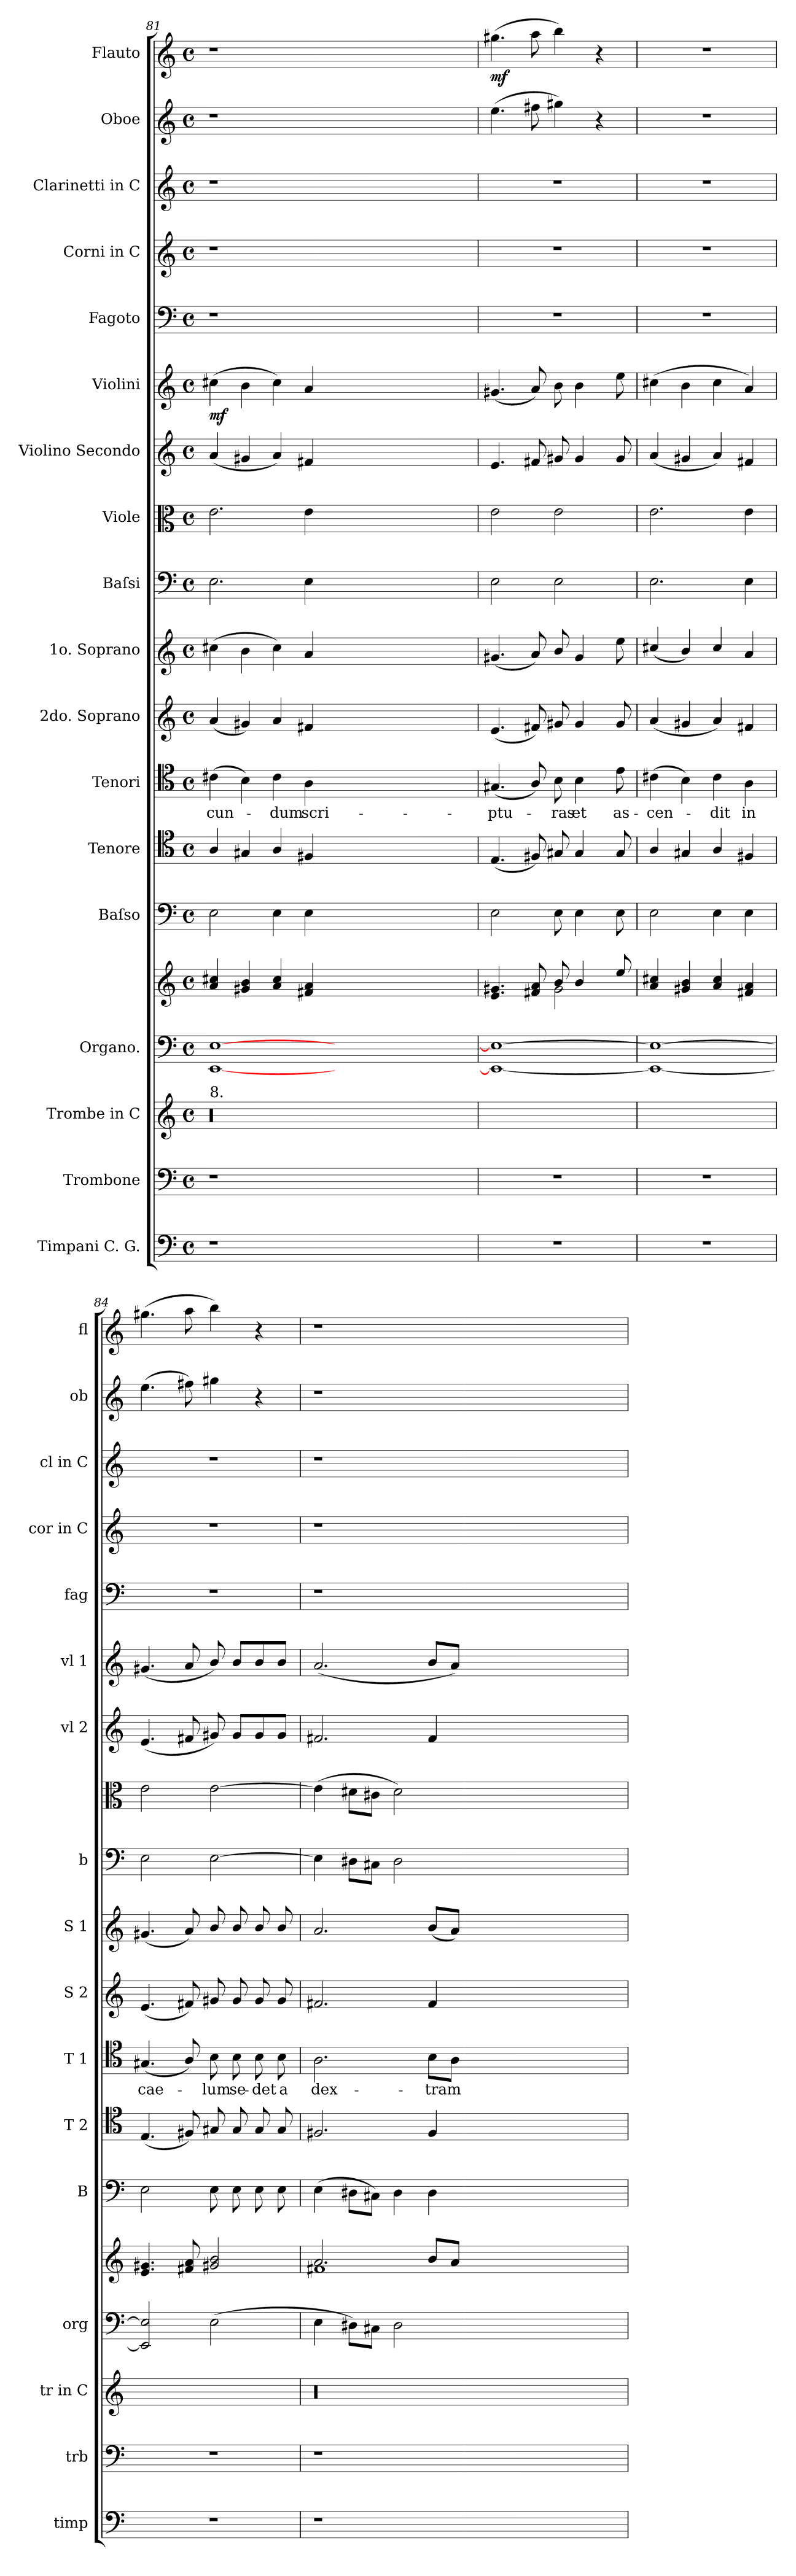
**kern	**kern	**kern	**kern	**kern	**kern	**kern	**kern	**text	**kern	**kern	**kern	**kern	**kern	**kern	**dynam	**kern	**kern	**kern	**kern	**kern	**dynam
*part18	*part17	*part16	*part15	*part15	*part14	*part13	*part12	*part12	*part11	*part10	*part9	*part8	*part7	*part6	*part6	*part5	*part4	*part3	*part2	*part1	*part1
*staff19	*staff18	*staff17	*staff16	*staff15	*staff14	*staff13	*staff12	*staff12	*staff11	*staff10	*staff9	*staff8	*staff7	*staff6	*staff6	*staff5	*staff4	*staff3	*staff2	*staff1	*staff1
*I"Timpani C. G.	*I"Trombone	*I"Trombe in C	*I"Organo.	*	*I"Baſso	*I"Tenore	*I"Tenori	*	*I"2do. Soprano	*I"1o. Soprano	*I"Baſsi	*I"Viole	*I"Violino Secondo	*I"Violini	*	*I"Fagoto	*I"Corni in C	*I"Clarinetti in C	*I"Oboe	*I"Flauto	*
*I'timp	*I'trb	*I'tr in C	*I'org	*	*I'B	*I'T 2	*I'T 1	*	*I'S 2	*I'S 1	*I'b	*	*I'vl 2	*I'vl 1	*	*I'fag	*I'cor in C	*I'cl in C	*I'ob	*I'fl	*
*clefF4	*clefF4	*clefG2	*clefF4	*clefG2	*clefF4	*clefC4	*clefC4	*	*clefG2	*clefG2	*clefF4	*clefC3	*clefG2	*clefG2	*	*clefF4	*clefG2	*clefG2	*clefG2	*clefG2	*
*k[]	*k[]	*k[]	*k[]	*k[]	*k[]	*k[]	*k[]	*	*k[]	*k[]	*k[]	*k[]	*k[]	*k[]	*	*k[]	*k[]	*k[]	*k[]	*k[]	*
*M4/4	*M4/4	*M4/4	*M4/4	*M4/4	*M4/4	*M4/4	*M4/4	*	*M4/4	*M4/4	*M4/4	*M4/4	*M4/4	*M4/4	*	*M4/4	*M4/4	*M4/4	*M4/4	*M4/4	*
*met(c)	*met(c)	*met(c)	*met(c)	*met(c)	*met(c)	*met(c)	*met(c)	*	*met(c)	*met(c)	*met(c)	*met(c)	*met(c)	*met(c)	*	*met(c)	*met(c)	*met(c)	*met(c)	*met(c)	*
=81	=81	=81	=81	=81	=81	=81	=81	=81	=81	=81	=81	=81	=81	=81	=81	=81	=81	=81	=81	=81	=81
!	!	!LO:TX:a:t=8.	!	!	!	!	!	!	!	!	!	!	!	!	!	!	!	!	!	!	!
1r	1r	00r	[1EE [1E	4a/ 4cc#X/	2E\	4A/	(4c#X\	-cun-	(>4a/	(4cc#X\	2.E\	2.e\	(4a/	(4cc#X\	mf	1r	1r	1r	1r	1r	.
.	.	.	.	4g#X/ 4b/	.	4G#X/	4B\)	.	4g#X/)	4b\	.	.	4g#X/	4b\	.	.	.	.	.	.	.
.	.	.	.	4a/ 4cc#/	4E\	4A/	4c#\	-dum	4a/	4cc#\)	.	.	4a/)	4cc#\)	.	.	.	.	.	.	.
.	.	.	.	4f#X/ 4a/	4E\	4F#X/	4A\	scri-	4f#X/	4a/	4E\	4e\	4f#X/	4a/	.	.	.	.	.	.	.
0.ryy	0.ryy	.	0.ryy	0.ryy	0.ryy	0.ryy	0.ryy	.	0.ryy	0.ryy	0.ryy	0.ryy	0.ryy	0.ryy	.	0.ryy	0.ryy	0.ryy	0.ryy	0.ryy	.
=82	=82	=82	=82	=82	=82	=82	=82	=82	=82	=82	=82	=82	=82	=82	=82	=82	=82	=82	=82	=82	=82
*	*	*	*	*^	*	*	*	*	*	*	*	*	*	*	*	*	*	*	*	*	*
1r	1r	1ryy	1EE_ 1E_	4.e/ 4.g#X/	4.ryy	2E\	(4.E/	(4.G#X/	-ptu-	(4.e/	(4.g#X/	2E\	2e\	4.e/	(4.g#X/	.	1r	1r	1r	(4.ee\	(4.gg#X\	mf
.	.	.	.	8f#X/ 8a/	8ryy	.	8F#X/)	8A/)	.	8f#X/)	8a/)	.	.	8f#X/	8a/)	.	.	.	.	8ff#X\	8aa\	.
.	.	.	.	8b/	2g#\	8E\	8G#X/	8B\	-ras	8g#X/	8b/	2E\	2e\	8g#X/	8b\	.	.	.	.	4gg#X\)	4bb\)	.
.	.	.	.	4b/	.	4E\	4G#/	4B\	et	4g#/	4g#/	.	.	4g#/	4b\	.	.	.	.	.	.	.
.	.	.	.	.	.	.	.	.	.	.	.	.	.	.	.	.	.	.	.	4r	4r	.
.	.	.	.	8ee/	.	8E\	8G#/	8e\	as-	8g#/	8ee\	.	.	8g#/	8ee\	.	.	.	.	.	.	.
*	*	*	*	*v	*v	*	*	*	*	*	*	*	*	*	*	*	*	*	*	*	*	*
=83	=83	=83	=83	=83	=83	=83	=83	=83	=83	=83	=83	=83	=83	=83	=83	=83	=83	=83	=83	=83	=83
1r	1r	1ryy	1EE_ 1E_	4a/ 4cc#X/	2E\	4A/	(4c#X\	-cen-	(4a/	(4cc#X/	2.E\	2.e\	(4a/	(4cc#X\	.	1r	1r	1r	1r	1r	.
.	.	.	.	4g#X/ 4b/	.	4G#X/	4B\)	.	4g#X/	4b/)	.	.	4g#X/	4b\	.	.	.	.	.	.	.
.	.	.	.	4a/ 4cc#/	4E\	4A/	4c#\	-dit	4a/)	4cc#/	.	.	4a/)	4cc#\	.	.	.	.	.	.	.
.	.	.	.	4f#X/ 4a/	4E\	4F#X/	4A\	in	4f#X/	4a/	4E\	4e\	4f#X/	4a/)	.	.	.	.	.	.	.
=84	=84	=84	=84	=84	=84	=84	=84	=84	=84	=84	=84	=84	=84	=84	=84	=84	=84	=84	=84	=84	=84
1r	1r	1ryy	2EE]/ 2E]/	4.e/ 4.g#X/	2E\	(4.E/	(4.G#X/	cae-	(4.e/	(4.g#X/	2E\	2e\	(4.e/	(4.g#X/	.	1r	1r	1r	(4.ee\	(4.gg#X\	.
.	.	.	.	8f#X/ 8a/	.	8F#X/)	8A/)	.	8f#X/)	8a/)	.	.	8f#X/	8a/	.	.	.	.	8ff#X\)	8aa\	.
.	.	.	(2E\	2g#X/ 2b/	8E\	8G#X/	8B\	-lum	8g#X/	8b/	[2E\	[2e\	8g#X/)	8b/)	.	.	.	.	4gg#X\	4bb\)	.
.	.	.	.	.	8E\	8G#/	8B\	se-	8g#/	8b/	.	.	8g#/L	8b/L	.	.	.	.	.	.	.
.	.	.	.	.	8E\	8G#/	8B\	-det	8g#/	8b/	.	.	8g#/	8b/	.	.	.	.	4r	4r	.
.	.	.	.	.	8E\	8G#/	8B\	a	8g#/	8b/	.	.	8g#/J	8b/J	.	.	.	.	.	.	.
=85	=85	=85	=85	=85	=85	=85	=85	=85	=85	=85	=85	=85	=85	=85	=85	=85	=85	=85	=85	=85	=85
*	*	*	*	*^	*	*	*	*	*	*	*	*	*	*	*	*	*	*	*	*	*
1r	1r	00r	4E\	2.a/	1f#X	(4E\	2.F#X/	2.A\	dex-	2.f#X/	2.a/	4E\]	(4e\]	2.f#X/	(2.a/	.	1r	1r	1r	1r	1r	.
.	.	.	8D#X\L)	.	.	8D#X\L	.	.	.	.	.	8D#X\L	8d#X\L	.	.	.	.	.	.	.	.	.
.	.	.	8C#X\J	.	.	8C#X\J)	.	.	.	.	.	8C#X\J	8c#X\J	.	.	.	.	.	.	.	.	.
.	.	.	2D#\	.	.	4D#\	.	.	.	.	.	2D#\	2d#\)	.	.	.	.	.	.	.	.	.
.	.	.	.	8b/L	.	4D#\	4F#/	8B\L	-tram	4f#/	(8b/L	.	.	4f#/	8b/L	.	.	.	.	.	.	.
.	.	.	.	8a/J	.	.	.	8A\J	.	.	8a/J)	.	.	.	8a/J)	.	.	.	.	.	.	.
0.ryy	0.ryy	.	0.ryy	0.ryy	0.ryy	0.ryy	0.ryy	0.ryy	.	0.ryy	0.ryy	0.ryy	0.ryy	0.ryy	0.ryy	.	0.ryy	0.ryy	0.ryy	0.ryy	0.ryy	.
*	*	*	*	*v	*v	*	*	*	*	*	*	*	*	*	*	*	*	*	*	*	*	*
=	=	=	=	=	=	=	=	=	=	=	=	=	=	=	=	=	=	=	=	=	=
*-	*-	*-	*-	*-	*-	*-	*-	*-	*-	*-	*-	*-	*-	*-	*-	*-	*-	*-	*-	*-	*-
